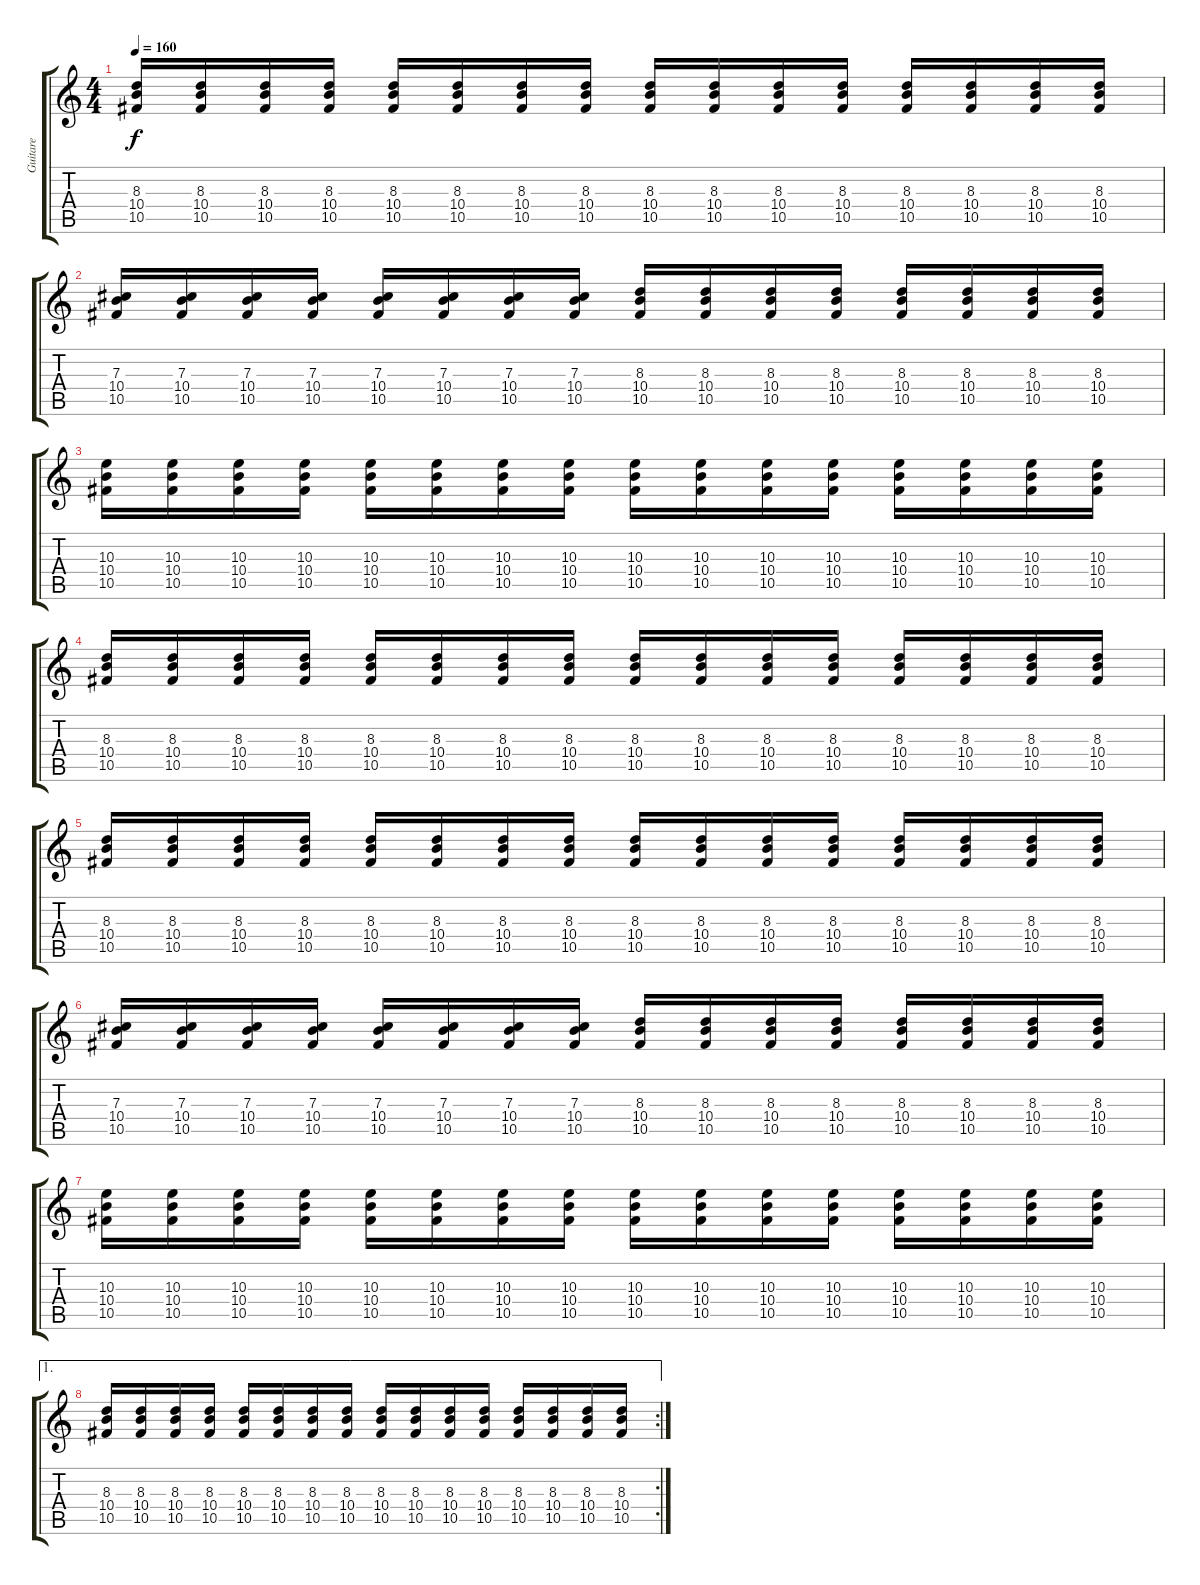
\track ("Guitare" "Guitare") {instrument distortionguitar}
\staff {score tabs}
\tuning (Eb4 Bb3 Gb3 Db3 Ab2 Eb2) {hide}
\ts (4 4)
\tempo 160
\clef g2
\ks c
(8.3 10.4 10.5).16{dy f} (8.3 10.4 10.5).16 (8.3 10.4 10.5).16 (8.3 10.4 10.5).16 (8.3 10.4 10.5).16 (8.3 10.4 10.5).16 (8.3 10.4 10.5).16 (8.3 10.4 10.5).16 (8.3 10.4 10.5).16 (8.3 10.4 10.5).16 (8.3 10.4 10.5).16 (8.3 10.4 10.5).16 (8.3 10.4 10.5).16 (8.3 10.4 10.5).16 (8.3 10.4 10.5).16 (8.3 10.4 10.5).16 |
(7.3 10.4 10.5).16 (7.3 10.4 10.5).16 (7.3 10.4 10.5).16 (7.3 10.4 10.5).16 (7.3 10.4 10.5).16 (7.3 10.4 10.5).16 (7.3 10.4 10.5).16 (7.3 10.4 10.5).16 (8.3 10.4 10.5).16 (8.3 10.4 10.5).16 (8.3 10.4 10.5).16 (8.3 10.4 10.5).16 (8.3 10.4 10.5).16 (8.3 10.4 10.5).16 (8.3 10.4 10.5).16 (8.3 10.4 10.5).16 |
(10.3 10.4 10.5).16 (10.3 10.4 10.5).16 (10.3 10.4 10.5).16 (10.3 10.4 10.5).16 (10.3 10.4 10.5).16 (10.3 10.4 10.5).16 (10.3 10.4 10.5).16 (10.3 10.4 10.5).16 (10.3 10.4 10.5).16 (10.3 10.4 10.5).16 (10.3 10.4 10.5).16 (10.3 10.4 10.5).16 (10.3 10.4 10.5).16 (10.3 10.4 10.5).16 (10.3 10.4 10.5).16 (10.3 10.4 10.5).16 |
(8.3 10.4 10.5).16 (8.3 10.4 10.5).16 (8.3 10.4 10.5).16 (8.3 10.4 10.5).16 (8.3 10.4 10.5).16 (8.3 10.4 10.5).16 (8.3 10.4 10.5).16 (8.3 10.4 10.5).16 (8.3 10.4 10.5).16 (8.3 10.4 10.5).16 (8.3 10.4 10.5).16 (8.3 10.4 10.5).16 (8.3 10.4 10.5).16 (8.3 10.4 10.5).16 (8.3 10.4 10.5).16 (8.3 10.4 10.5).16 |
(8.3 10.4 10.5).16 (8.3 10.4 10.5).16 (8.3 10.4 10.5).16 (8.3 10.4 10.5).16 (8.3 10.4 10.5).16 (8.3 10.4 10.5).16 (8.3 10.4 10.5).16 (8.3 10.4 10.5).16 (8.3 10.4 10.5).16 (8.3 10.4 10.5).16 (8.3 10.4 10.5).16 (8.3 10.4 10.5).16 (8.3 10.4 10.5).16 (8.3 10.4 10.5).16 (8.3 10.4 10.5).16 (8.3 10.4 10.5).16 |
(7.3 10.4 10.5).16 (7.3 10.4 10.5).16 (7.3 10.4 10.5).16 (7.3 10.4 10.5).16 (7.3 10.4 10.5).16 (7.3 10.4 10.5).16 (7.3 10.4 10.5).16 (7.3 10.4 10.5).16 (8.3 10.4 10.5).16 (8.3 10.4 10.5).16 (8.3 10.4 10.5).16 (8.3 10.4 10.5).16 (8.3 10.4 10.5).16 (8.3 10.4 10.5).16 (8.3 10.4 10.5).16 (8.3 10.4 10.5).16 |
(10.3 10.4 10.5).16 (10.3 10.4 10.5).16 (10.3 10.4 10.5).16 (10.3 10.4 10.5).16 (10.3 10.4 10.5).16 (10.3 10.4 10.5).16 (10.3 10.4 10.5).16 (10.3 10.4 10.5).16 (10.3 10.4 10.5).16 (10.3 10.4 10.5).16 (10.3 10.4 10.5).16 (10.3 10.4 10.5).16 (10.3 10.4 10.5).16 (10.3 10.4 10.5).16 (10.3 10.4 10.5).16 (10.3 10.4 10.5).16 |
\ae 1
\rc 2
(8.3 10.4 10.5).16 (8.3 10.4 10.5).16 (8.3 10.4 10.5).16 (8.3 10.4 10.5).16 (8.3 10.4 10.5).16 (8.3 10.4 10.5).16 (8.3 10.4 10.5).16 (8.3 10.4 10.5).16 (8.3 10.4 10.5).16 (8.3 10.4 10.5).16 (8.3 10.4 10.5).16 (8.3 10.4 10.5).16 (8.3 10.4 10.5).16 (8.3 10.4 10.5).16 (8.3 10.4 10.5).16 (8.3 10.4 10.5).16
